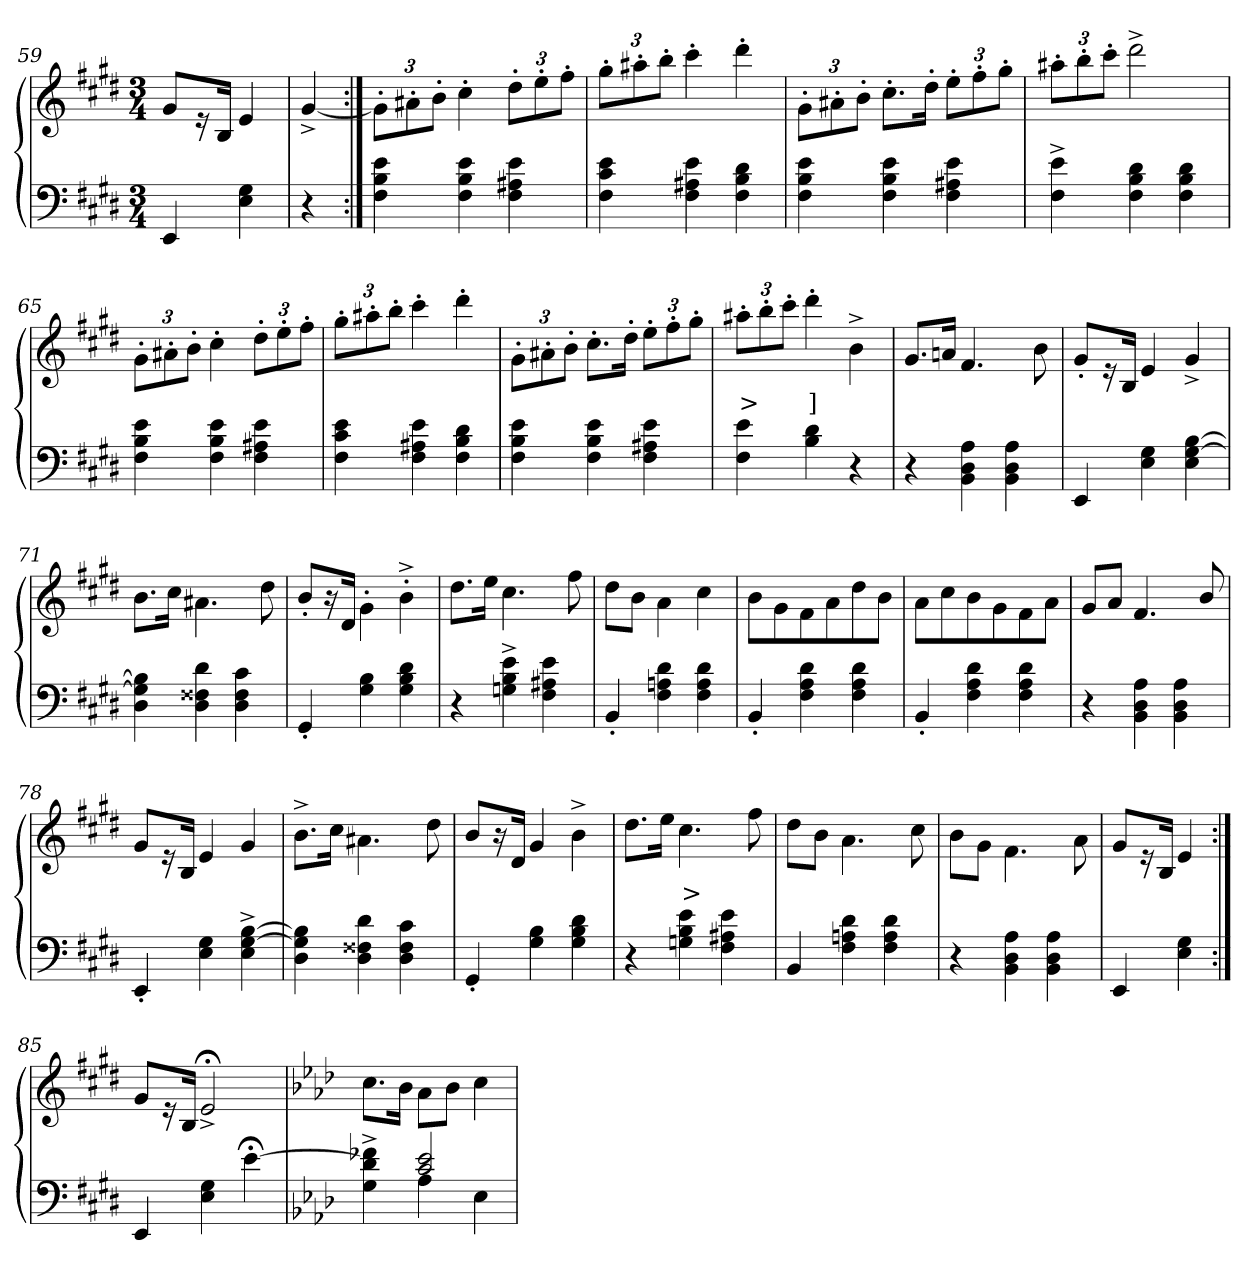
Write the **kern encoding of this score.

**kern	**kern	**text
*part2	*part1	*part1
*staff2	*staff1	*staff1
*clefF4	*clefG2	*
*k[f#c#g#d#]	*k[f#c#g#d#]	*
*M3/4	*M3/4	*
=59	=59	=59
4EE	8g#L	.
.	16r	.
.	16BJk	.
4G# 4E	4e	.
=60	=60	=60
4r	[4g#^>	.
=61:|!	=61:|!	=61:|!
4e 4B 4F#	12g#'>\L]	.
.	12a#X'>	.
.	12b'>J	.
4e 4B 4F#	4cc#'>	.
4e 4A#X 4F#	12dd#'>L	.
.	12ee'>	.
.	12ff#'>J	.
=62	=62	=62
4e 4c# 4F#	12gg#'>L	.
.	12aa#X'>	.
.	12bb'>J	.
4e 4A#X 4F#	4ccc#'>	.
4d# 4B 4F#	4ddd#'>	.
=63	=63	=63
4e 4B 4F#	12g#'>\L	.
.	12a#X'>	.
.	12b'>J	.
4e 4B 4F#	8.cc#'>L	.
.	16dd#'>Jk	.
4e 4A#X 4F#	12ee'>L	.
.	12ff#'>	.
.	12gg#'>J	.
=64	=64	=64
4e^> 4F#^>	12aa#X'>L	.
.	12bb'>	.
.	12ccc#'>J	.
4d# 4B 4F#	2ddd#^>	.
4d# 4B 4F#	.	.
=65	=65	=65
4e 4B 4F#	12g#'>\L	.
.	12a#X'>	.
.	12b'>J	.
4e 4B 4F#	4cc#'>	.
4e 4A#X 4F#	12dd#'>L	.
.	12ee'>	.
.	12ff#'>J	.
=66	=66	=66
4e 4c# 4F#	12gg#'>L	.
.	12aa#X'>	.
.	12bb'>J	.
4e 4A#X 4F#	4ccc#'>	.
4d# 4B 4F#	4ddd#'>	.
=67	=67	=67
4e 4B 4F#	12g#'>\L	.
.	12a#X'>	.
.	12b'>J	.
4e 4B 4F#	8.cc#'>L	.
.	16dd#'>Jk	.
4e 4A#X 4F#	12ee'>L	.
.	12ff#'>	.
.	12gg#'>J	.
=68	=68	=68
4e 4F#	12aa#X'>L	>
.	12bb'>	.
.	12ccc#'>J	.
4d# 4B	4ddd#'>	]
4r	4b^>	.
=69	=69	=69
4r	8.g#L	.
.	16anJk	.
4A 4D# 4BB	4.f#	.
4A 4D# 4BB	.	.
.	8b	.
=70	=70	=70
4EE	8g#'>L	.
.	16r	.
.	16BJk	.
4G# 4E	4e	.
[4B [4G# 4E	4g#^>	.
=71	=71	=71
4B] 4G#] 4D#	8.bL	.
.	16cc#Jk	.
4d# 4F##X 4D#	4.a#X\	.
4c# 4F## 4D#	.	.
.	8dd#	.
=72	=72	=72
4GG#'>	8b'>L	.
.	16r	.
.	16d#Jk	.
4B 4G#	4g#'>\	.
4d# 4B 4G#	4b'>^>	.
=73	=73	=73
4r	8.dd#L	.
.	16eeJk	.
4e^> 4B^> 4Gn^>	4.cc#	.
4e 4A#X 4F#	.	.
.	8ff#	.
=74	=74	=74
4BB'>	8dd#L	.
.	8bJ	.
4d# 4An 4F#	4a\	.
4d# 4A 4F#	4cc#	.
=75	=75	=75
4BB'>	8b\L	.
.	8g#	.
4d# 4A 4F#	8f#	.
.	8a	.
4d# 4A 4F#	8dd#	.
.	8bJ	.
=76	=76	=76
4BB'>	8a\L	.
.	8cc#	.
4d# 4A 4F#	8b	.
.	8g#	.
4d# 4A 4F#	8f#	.
.	8aJ	.
=77	=77	=77
4r	8g#L	.
.	8aJ	.
4A 4D# 4BB	4.f#	.
4A 4D# 4BB	.	.
.	8b/	.
=78	=78	=78
4EE'>	8g#L	.
.	16r	.
.	16BJk	.
4G# 4E	4e	.
[4B^> [4G#^> 4E^>	4g#	.
=79	=79	=79
4B] 4G#] 4D#	8.b^>L	.
.	16cc#Jk	.
4d# 4F##X 4D#	4.a#X\	.
4c# 4F## 4D#	.	.
.	8dd#	.
=80	=80	=80
4GG#'>	8bL	.
.	16r	.
.	16d#Jk	.
4B 4G#	4g#	.
4d# 4B 4G#	4b^>	.
=81	=81	=81
4r	8.dd#L	.
.	16eeJk	.
4e 4B 4Gn	4.cc#	>
4e 4A#X 4F#	.	.
.	8ff#	.
=82	=82	=82
4BB	8dd#L	.
.	8bJ	.
4d# 4An 4F#	4.a\	.
4d# 4A 4F#	.	.
.	8cc#	.
=83	=83	=83
4r	8b\L	.
.	8g#J	.
4A 4D# 4BB	4.f#\	.
4A 4D# 4BB	.	.
.	8a\	.
=84	=84	=84
4EE	8g#L	.
.	16r	.
.	16BJk	.
4G# 4E	4e	.
=85:|!	=85:|!	=85:|!
4EE	8g#L	.
.	16r	.
.	16BJk	.
4G# 4E	2e;<^>	.
[4e;<	.	.
=86	=86	=86
*k[b-e-a-d-]	*k[b-e-a-d-]	*
*^	*	*
4ryy	4f-X]^> 4d-^> 4G^>	8.ccL	.
.	.	16b-Jk	.
2e- 2c	4A-	8a-\L	.
.	.	8b-J	.
.	4E-	4cc	.
*v	*v	*	*
=	=	=
*-	*-	*-
